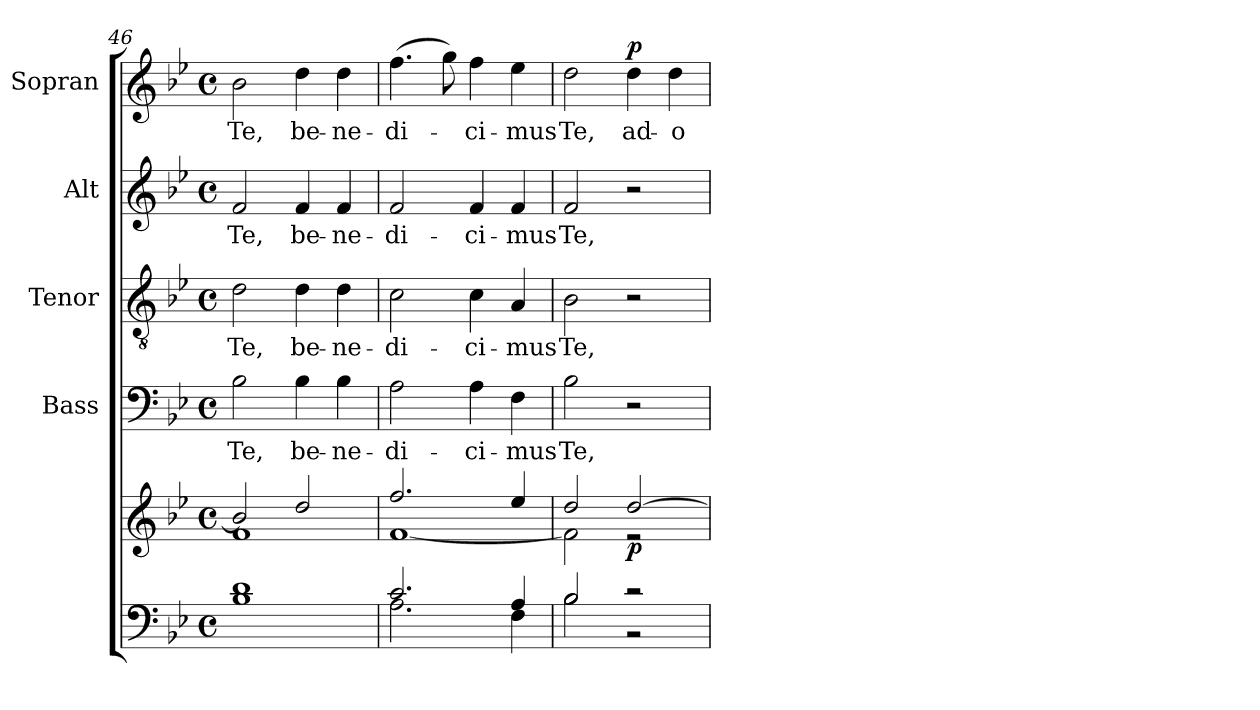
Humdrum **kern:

**kern	**kern	**dynam	**kern	**text	**kern	**text	**kern	**text	**kern	**text	**dynam
*part5	*part5	*part5	*part4	*part4	*part3	*part3	*part2	*part2	*part1	*part1	*part1
*staff6	*staff5	*staff5/6	*staff4	*staff4	*staff3	*staff3	*staff2	*staff2	*staff1	*staff1	*staff1
*	*	*	*I"Bass	*	*I"Tenor	*	*I"Alt	*	*I"Sopran	*	*
*	*	*	*I'B.	*	*I'T.	*	*I'A.	*	*I'S.	*	*
*clefF4	*clefG2	*	*clefF4	*	*clefGv2	*	*clefG2	*	*clefG2	*	*
*k[b-e-]	*k[b-e-]	*	*k[b-e-]	*	*k[b-e-]	*	*k[b-e-]	*	*k[b-e-]	*	*
*B-:	*B-:	*	*B-:	*	*B-:	*	*B-:	*	*B-:	*	*
*M4/4	*M4/4	*	*M4/4	*	*M4/4	*	*M4/4	*	*M4/4	*	*
*met(c)	*met(c)	*	*met(c)	*	*met(c)	*	*met(c)	*	*met(c)	*	*
=46	=46	=46	=46	=46	=46	=46	=46	=46	=46	=46	=46
*^	*^	*	*	*	*	*	*	*	*	*	*
!	!	!	!	!	!	!LO:LY:b	!	!LO:LY:b	!	!LO:LY:b	!	!LO:LY:b	!
1d	1B-	2b-/]	1f	.	2B-\	Te,	2d\	Te,	2f/	Te,	2b-\	Te,	.
!	!	!	!	!	!	!LO:LY:b	!	!LO:LY:b	!	!LO:LY:b	!	!LO:LY:b	!
.	.	2dd/	.	.	4B-\	be-	4d\	be-	4f/	be-	4dd\	be-	.
!	!	!	!	!	!	!LO:LY:b	!	!LO:LY:b	!	!LO:LY:b	!	!LO:LY:b	!
.	.	.	.	.	4B-\	-ne-	4d\	-ne-	4f/	-ne-	4dd\	-ne-	.
=47	=47	=47	=47	=47	=47	=47	=47	=47	=47	=47	=47	=47	=47
!	!	!	!	!	!	!LO:LY:b	!	!LO:LY:b	!	!LO:LY:b	!	!LO:LY:b	!
2.c/	2.A\	2.ff/	[<1f	.	2A\	-di-	2c\	-di-	2f/	-di-	(>4.ff\	-di-	.
.	.	.	.	.	.	.	.	.	.	.	8gg\)	.	.
!	!	!	!	!	!	!LO:LY:b	!	!LO:LY:b	!	!LO:LY:b	!	!LO:LY:b	!
.	.	.	.	.	4A\	-ci-	4c\	-ci-	4f/	-ci-	4ff\	-ci-	.
!	!	!	!	!	!	!LO:LY:b	!	!LO:LY:b	!	!LO:LY:b	!	!LO:LY:b	!
4A/	4F\	4ee-/	.	.	4F\	-mus	4A/	-mus	4f/	-mus	4ee-\	-mus	.
=48	=48	=48	=48	=48	=48	=48	=48	=48	=48	=48	=48	=48	=48
!	!	!	!	!	!	!LO:LY:b	!	!LO:LY:b	!	!LO:LY:b	!	!LO:LY:b	!
2B-/	2B-\	2dd/	2f\]	.	2B-\	Te,	2B-\	Te,	2f/	Te,	2dd\	Te,	.
!	!	!	!	!LO:DY:b	!	!	!	!	!	!	!	!LO:LY:b	!LO:DY:a
2r	2r	[>2dd/	2re	p	2r	.	2r	.	2r	.	4dd\	ad-	p
!	!	!	!	!	!	!	!	!	!	!	!	!LO:LY:b	!
.	.	.	.	.	.	.	.	.	.	.	4dd\	-o-	.
*v	*v	*	*	*	*	*	*	*	*	*	*	*	*
*	*v	*v	*	*	*	*	*	*	*	*	*	*
=	=	=	=	=	=	=	=	=	=	=	=
*-	*-	*-	*-	*-	*-	*-	*-	*-	*-	*-	*-
